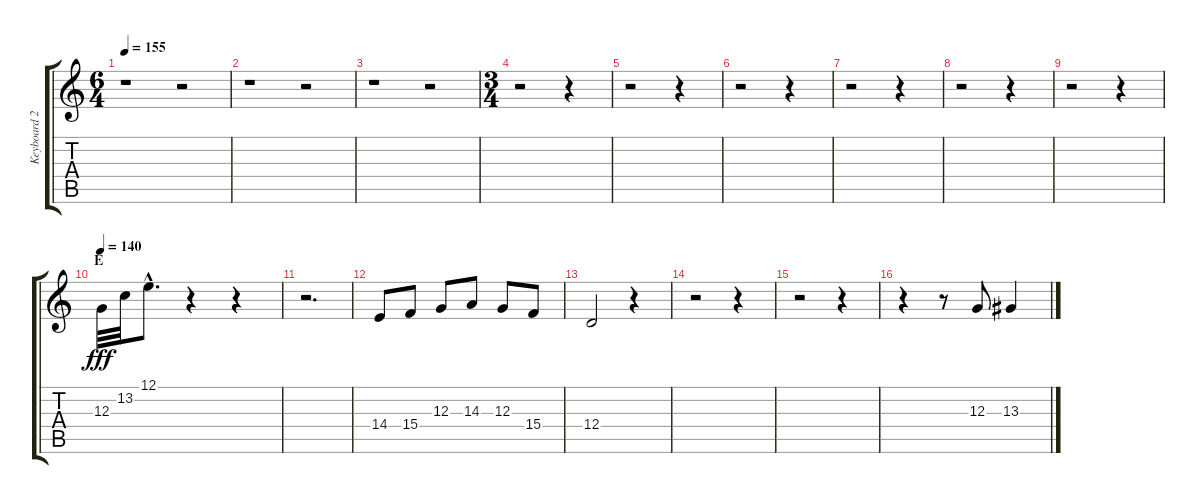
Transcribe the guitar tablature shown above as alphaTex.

\track ("Keyboard 2" "Keyboard 2") {instrument rockorgan}
\staff {score tabs}
\tuning (E4 B3 G3 D3 A2 E2) {hide}
\ts (6 4)
\tempo 155
\clef g2
\ks c
r.1{dy f} r.2 |
r.1 r.2 |
r.1 r.2 |
\ts (3 4)
r.2 r.4 |
r.2 r.4 |
r.2 r.4 |
r.2 r.4 |
r.2 r.4 |
r.2 r.4 |
\section ("" "E")
\tempo 140
12.3.32{dy fff volume 13 instrument pizzicatostrings} 13.2.32 12.1{hac}.8{d} r.4 r.4 |
r.2{d} |
14.4.8{instrument stringensemble1} 15.4.8 12.3.8 14.3.8 12.3.8 15.4.8 |
12.4.2 r.4 |
r.2 r.4 |
r.2 r.4 |
r.4 r.8 12.3.8 13.3.4
